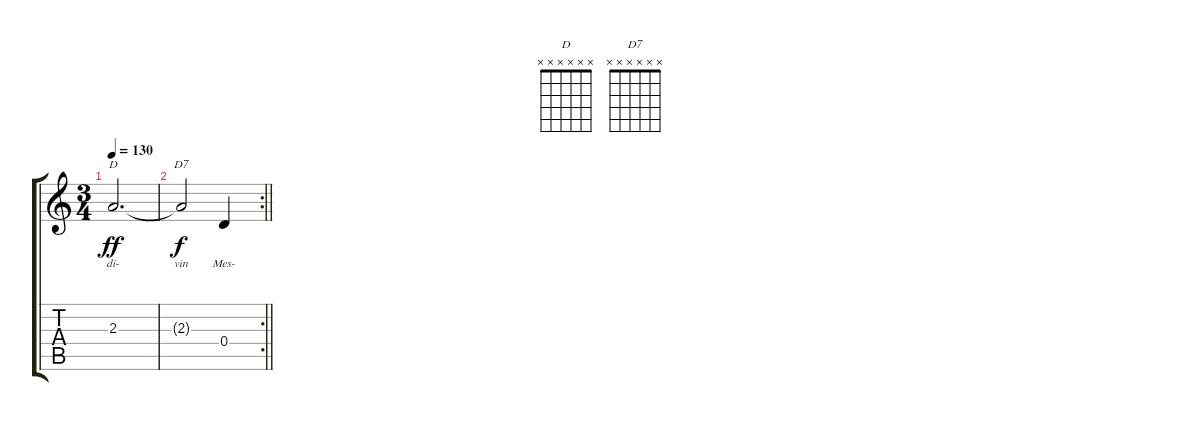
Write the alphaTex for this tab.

\track "" {instrument acousticguitarnylon}
\staff {score tabs}
\tuning (E4 B3 G3 D3 A2 E2) {hide}
\chord ("D" x x x x x x)
\chord ("D7" x x x x x x)
\ts (3 4)
\tempo 130
\clef g2
\ks c
2.3.2{d ch "D" lyrics (0 "di-") lyrics (1 "") lyrics (2 "") lyrics (3 "") lyrics (4 "") dy ff} |
\rc 2
\barLineRight lightlight
2.3{t}.2{ch "D7" lyrics (0 "vin") lyrics (1 "") lyrics (2 "") lyrics (3 "") lyrics (4 "") dy f} 0.4.4{lyrics (0 "Mes-") lyrics (1 "") lyrics (2 "") lyrics (3 "") lyrics (4 "")}
